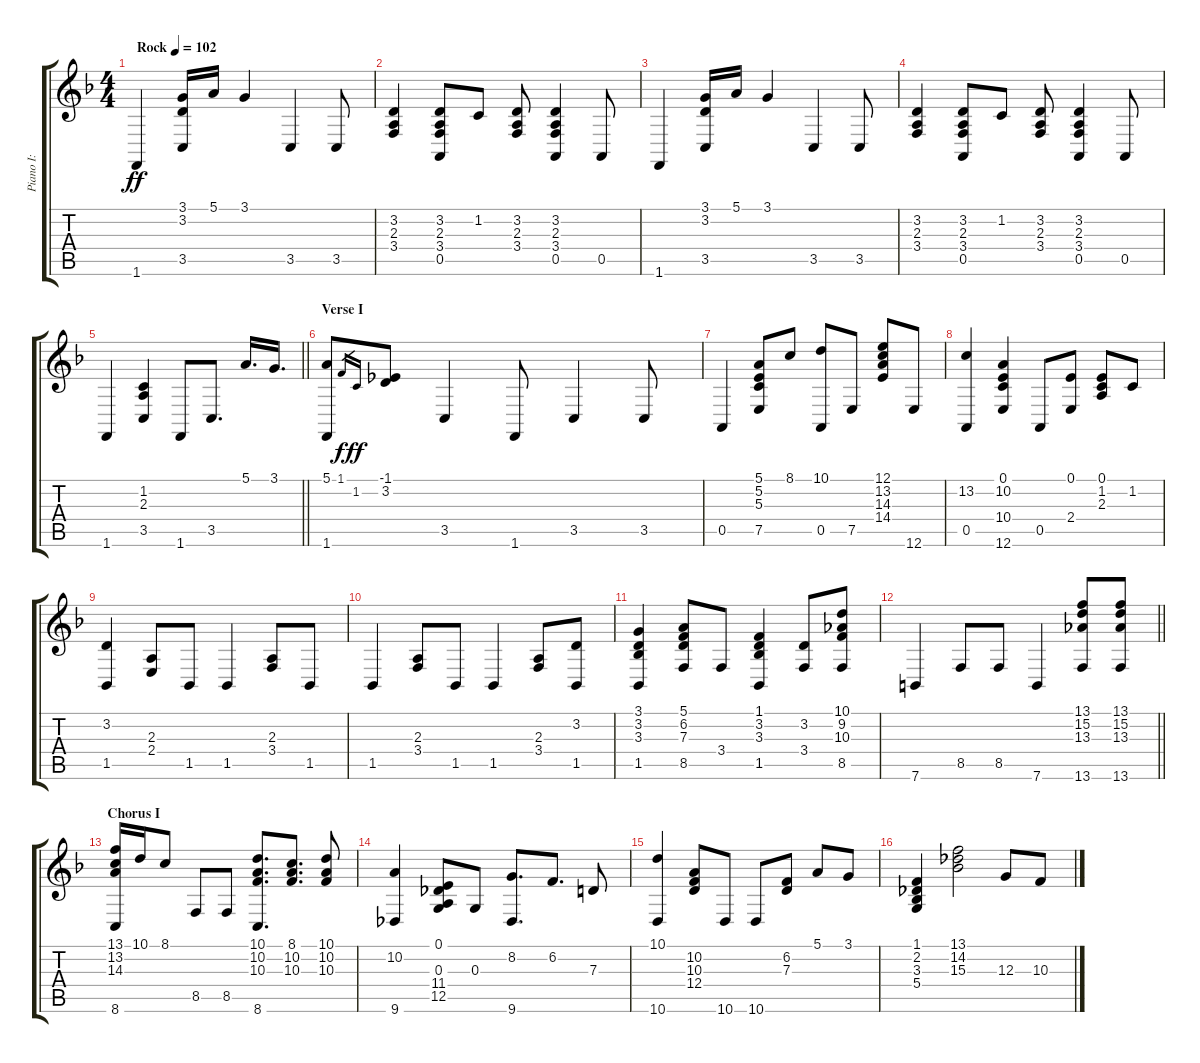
\track ("Piano I:" "Piano I:") {instrument acousticgrandpiano}
\staff {score tabs}
\tuning (E4 B3 G3 D3 A2 E2) {hide}
\ts (4 4)
\tempo (102 "Rock")
\clef g2
\ks f
1.6.4{dy ff instrument acousticgrandpiano} (3.1 3.2 3.5).16 5.1.16 3.1.4 3.5.4 3.5.8 |
(3.2 2.3 3.4).4 (3.2 2.3 3.4 0.5).8 1.2.8 (3.2 2.3 3.4).8 (3.2 2.3 3.4 0.5).4 0.5.8 |
1.6.4 (3.1 3.2 3.5).16 5.1.16 3.1.4 3.5.4 3.5.8 |
(3.2 2.3 3.4).4 (3.2 2.3 3.4 0.5).8 1.2.8 (3.2 2.3 3.4).8 (3.2 2.3 3.4 0.5).4 0.5.8 |
\barLineRight lightlight
1.6.4 (1.2 2.3 3.5).4 1.6.8 3.5.8{d} 5.1.16{d} 3.1.16{d} |
\section ("" "Verse I")
(5.1 1.6).8 1.1.16{gr dy f} 1.2.16{gr dy ff} (-1.1 3.2).8 3.5.4 1.6.8 3.5.4 3.5.8 |
0.5.4 (5.1 5.2 5.3 7.5).8 8.1.8 (10.1 0.5).8 7.5.8 (12.1 13.2 14.3 14.4).8 12.6.8 |
(13.2 0.5).4 (0.1 10.2 10.4 12.6).4 0.5.8 (0.1 2.4).8 (0.1 1.2 2.3).8 1.2.8 |
(3.2 1.5).4 (2.3 2.4).8 1.5.8 1.5.4 (2.3 3.4).8 1.5.8 |
1.5.4 (2.3 3.4).8 1.5.8 1.5.4 (2.3 3.4).8 (3.2 1.5).8 |
(3.1 3.2 3.3 1.5).4 (5.1 6.2 7.3 8.5).8 3.4.8 (1.1 3.2 3.3 1.5).4 (3.2 3.4).8 (10.1 9.2 10.3 8.5).8 |
\barLineRight lightlight
7.6.4 8.5.8 8.5.8 7.6.4 (13.1 15.2 13.3 13.6).8 (13.1 15.2 13.3 13.6).8 |
\section ("" "Chorus I")
(13.1 13.2 14.3 8.6).16 10.1.16 8.1.8 8.5.8 8.5.8 (10.1 10.2 10.3 8.6).8{d} (8.1 10.2 10.3).8{d} (10.1 10.2 10.3).8 |
(10.2 9.6).4 (0.1 0.3 11.4 12.5).8 0.3.8 (8.2 9.6).8{d} 6.2.8{d} 7.3.8 |
(10.1 10.6).4 (10.2 10.3 12.4).8 10.6.8 10.6.8 (6.2 7.3).8 5.1.8 3.1.8 |
(1.1 2.2 3.3 5.4).4 (13.1 14.2 15.3).2 12.3.8 10.3.8
